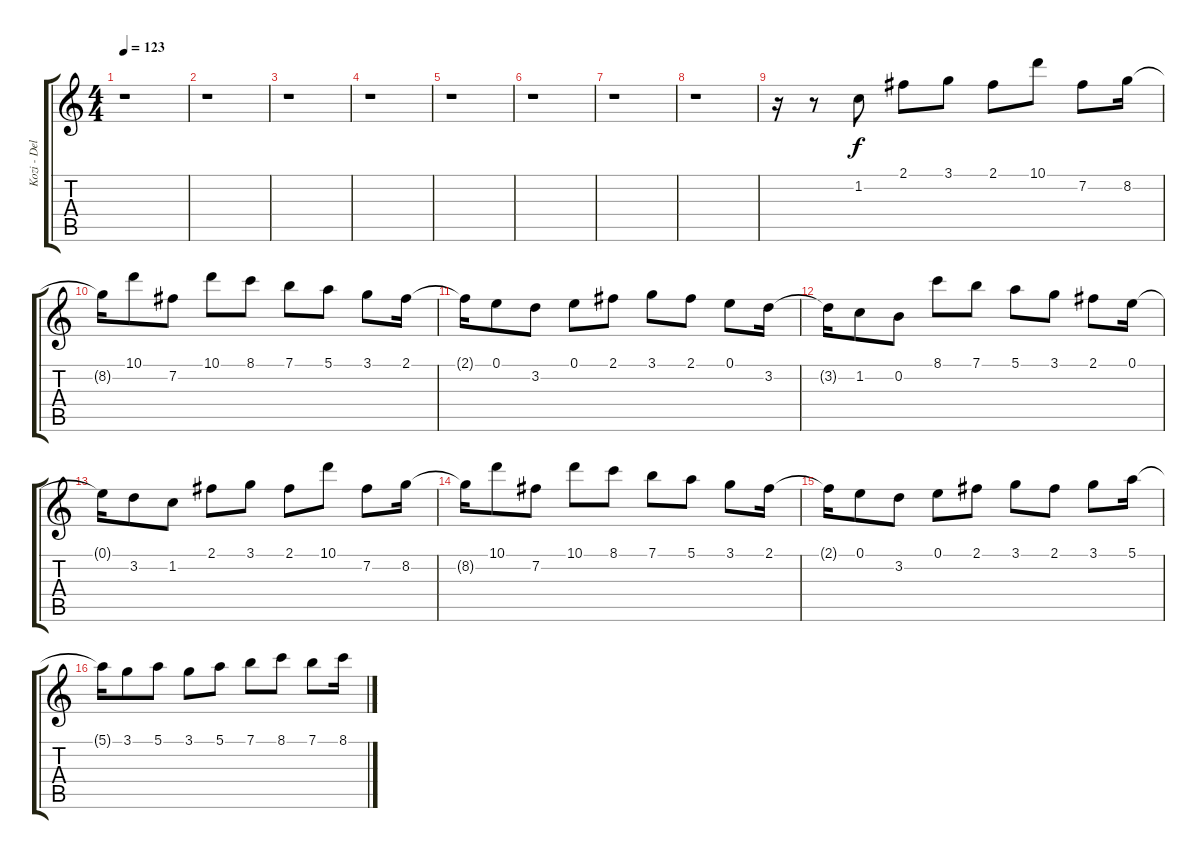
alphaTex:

\track ("Kozi - Delay" "Kozi - Del") {instrument acousticguitarnylon}
\staff {score tabs}
\tuning (E4 B3 G3 D3 A2 E2) {hide}
\ts (4 4)
\tempo 123
\clef g2
\ks c
r.1{dy f instrument acousticguitarnylon} |
r.1 |
r.1 |
r.1 |
r.1 |
r.1 |
r.1 |
r.1 |
r.16 r.8 1.2.8 2.1.8 3.1.8 2.1.8 10.1.8 7.2.8 8.2.16 |
8.2{t}.16 10.1.8 7.2.8 10.1.8 8.1.8 7.1.8 5.1.8 3.1.8 2.1.16 |
2.1{t}.16 0.1.8 3.2.8 0.1.8 2.1.8 3.1.8 2.1.8 0.1.8 3.2.16 |
3.2{t}.16 1.2.8 0.2.8 8.1.8 7.1.8 5.1.8 3.1.8 2.1.8 0.1.16 |
0.1{t}.16 3.2.8 1.2.8 2.1.8 3.1.8 2.1.8 10.1.8 7.2.8 8.2.16 |
8.2{t}.16 10.1.8 7.2.8 10.1.8 8.1.8 7.1.8 5.1.8 3.1.8 2.1.16 |
2.1{t}.16 0.1.8 3.2.8 0.1.8 2.1.8 3.1.8 2.1.8 3.1.8 5.1.16 |
5.1{t}.16 3.1.8 5.1.8 3.1.8 5.1.8 7.1.8 8.1.8 7.1.8 8.1.16
